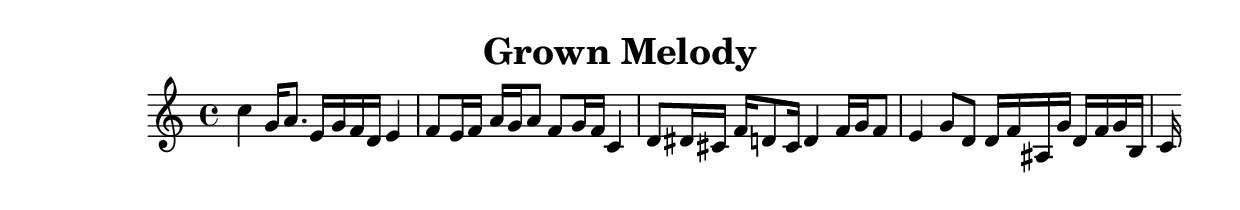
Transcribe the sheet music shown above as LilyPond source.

\header{title = "Grown Melody"}

\score{
\absolute {
 c''4 g'16 a'8. e'16 g'16 f'16 d'16 e'4 f'8 e'16 f'16 a'16 g'16 a'8 f'8 g'16 f'16 c'4 d'8 dis'16 cis'16 f'16 d'8 cis'16 d'4 f'16 g'16 f'8 e'4 g'8 d'8 d'16 f'16 ais16 g'16 d'16 f'16 g'16 b16 c'16

}
\midi{}
\layout{}
}
